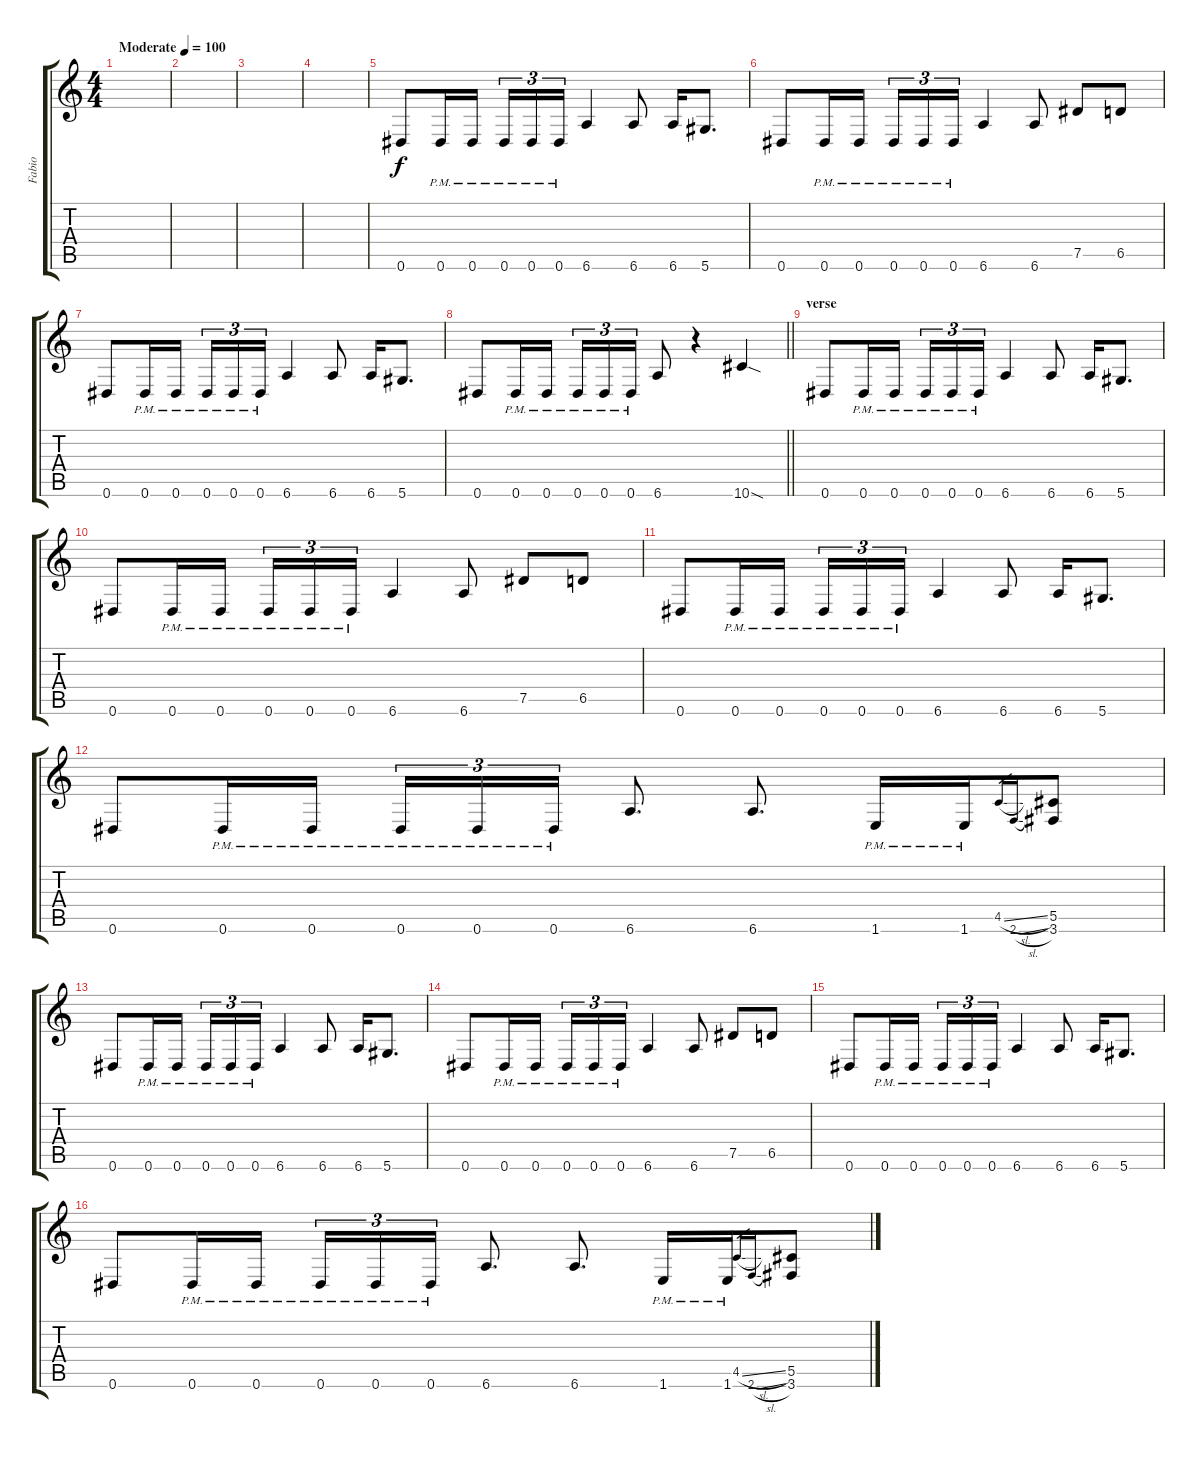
\track ("Fabio" "Fabio") {instrument distortionguitar}
\staff {score tabs}
\tuning (Eb4 Bb3 Gb3 Db3 Ab2 Eb2) {hide}
\ts (4 4)
\tempo (100 "Moderate")
\clef g2
\ks c
|
|
|
|
0.6.8 0.6{pm}.16 0.6{pm}.16 0.6{pm}.16{tu (3 2)} 0.6{pm}.16{tu (3 2)} 0.6{pm}.16{tu (3 2)} 6.6.4 6.6.8 6.6.16 5.6.8{d} |
0.6.8 0.6{pm}.16 0.6{pm}.16 0.6{pm}.16{tu (3 2)} 0.6{pm}.16{tu (3 2)} 0.6{pm}.16{tu (3 2)} 6.6.4 6.6.8 7.5.8 6.5.8 |
0.6.8 0.6{pm}.16 0.6{pm}.16 0.6{pm}.16{tu (3 2)} 0.6{pm}.16{tu (3 2)} 0.6{pm}.16{tu (3 2)} 6.6.4 6.6.8 6.6.16 5.6.8{d} |
\barLineRight lightlight
0.6.8 0.6{pm}.16 0.6{pm}.16 0.6{pm}.16{tu (3 2)} 0.6{pm}.16{tu (3 2)} 0.6{pm}.16{tu (3 2)} 6.6.8 r.4 10.6{sod}.4 |
\section ("" "verse")
0.6.8 0.6{pm}.16 0.6{pm}.16 0.6{pm}.16{tu (3 2)} 0.6{pm}.16{tu (3 2)} 0.6{pm}.16{tu (3 2)} 6.6.4 6.6.8 6.6.16 5.6.8{d} |
0.6.8 0.6{pm}.16 0.6{pm}.16 0.6{pm}.16{tu (3 2)} 0.6{pm}.16{tu (3 2)} 0.6{pm}.16{tu (3 2)} 6.6.4 6.6.8 7.5.8 6.5.8 |
0.6.8 0.6{pm}.16 0.6{pm}.16 0.6{pm}.16{tu (3 2)} 0.6{pm}.16{tu (3 2)} 0.6{pm}.16{tu (3 2)} 6.6.4 6.6.8 6.6.16 5.6.8{d} |
0.6.8 0.6{pm}.16 0.6{pm}.16 0.6{pm}.16{tu (3 2)} 0.6{pm}.16{tu (3 2)} 0.6{pm}.16{tu (3 2)} 6.6.8{d} 6.6.8{d} 1.6{pm}.16 1.6{pm}.16 4.5{sl}.16{gr} 2.6{sl}.16{gr} (5.5 3.6).8 |
0.6.8 0.6{pm}.16 0.6{pm}.16 0.6{pm}.16{tu (3 2)} 0.6{pm}.16{tu (3 2)} 0.6{pm}.16{tu (3 2)} 6.6.4 6.6.8 6.6.16 5.6.8{d} |
0.6.8 0.6{pm}.16 0.6{pm}.16 0.6{pm}.16{tu (3 2)} 0.6{pm}.16{tu (3 2)} 0.6{pm}.16{tu (3 2)} 6.6.4 6.6.8 7.5.8 6.5.8 |
0.6.8 0.6{pm}.16 0.6{pm}.16 0.6{pm}.16{tu (3 2)} 0.6{pm}.16{tu (3 2)} 0.6{pm}.16{tu (3 2)} 6.6.4 6.6.8 6.6.16 5.6.8{d} |
0.6.8 0.6{pm}.16 0.6{pm}.16 0.6{pm}.16{tu (3 2)} 0.6{pm}.16{tu (3 2)} 0.6{pm}.16{tu (3 2)} 6.6.8{d} 6.6.8{d} 1.6{pm}.16 1.6{pm}.16 4.5{sl}.16{gr} 2.6{sl}.16{gr} (5.5 3.6).8
